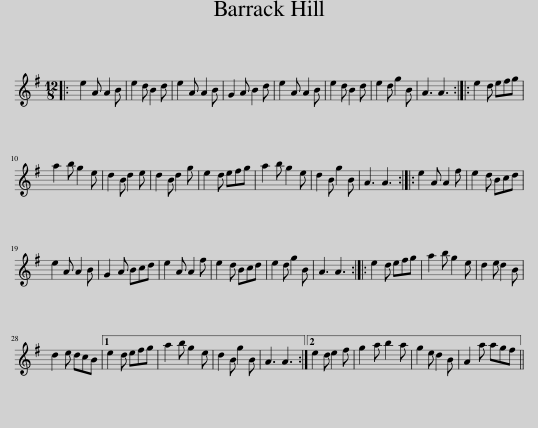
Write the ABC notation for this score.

X:1
L:1/8
M:12/8
I:linebreak $
K:G
V:1 treble
V:1
|: e2 A A2 B | e2 d B2 d | e2 A A2 B | G2 A B2 d | e2 A A2 B | %5
 e2 d B2 d | e2 d g2 B | A3 A3 :: e2 d efg |$ a2 b g2 e | %10
 d2 B d2 e | d2 B d2 g | e2 d efg | a2 b g2 e | d2 B g2 B | %15
 A3 A3 :: e2 A A2 f | e2 d Bcd |$ e2 A A2 B | G2 A Bcd | %20
 e2 A A2 f | e2 d Bcd | e2 d g2 B | A3 A3 :: e2 d efg | %25
 a2 b g2 e | d2 e d2 B |$ d2 e dcB |1 e2 d efg | a2 b g2 e | %30
 d2 B g2 B | A3 A3 :|2 e2 d e2 f | g2 a b2 a | g2 e d2 B | %35
 A2 a agf || %36
